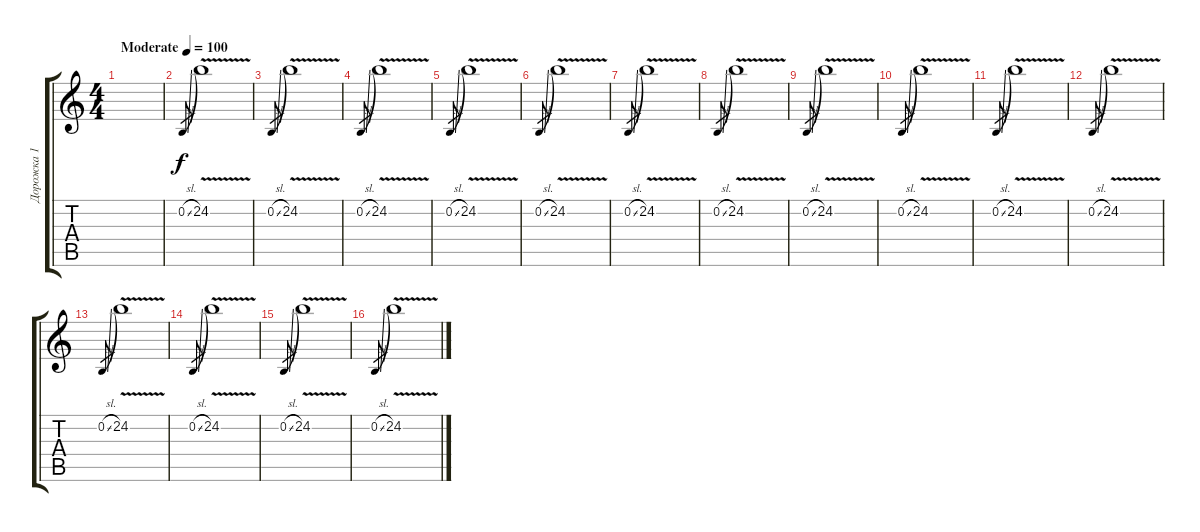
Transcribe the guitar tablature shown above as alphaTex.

\track ("Дорожка 1" "Дорожка 1") {instrument lead5charang}
\staff {score tabs}
\tuning (E4 B3 G3 D3 A2 E2) {hide}
\ts (4 4)
\tempo (100 "Moderate")
\clef g2
\ks c
|
0.2{sl}.8{gr} 24.2{v}.1 |
0.2{sl}.8{gr} 24.2{v}.1 |
0.2{sl}.8{gr} 24.2{v}.1 |
0.2{sl}.8{gr} 24.2{v}.1 |
0.2{sl}.8{gr} 24.2{v}.1 |
0.2{sl}.8{gr} 24.2{v}.1 |
0.2{sl}.8{gr} 24.2{v}.1 |
0.2{sl}.8{gr} 24.2{v}.1 |
0.2{sl}.8{gr} 24.2{v}.1 |
0.2{sl}.8{gr} 24.2{v}.1 |
0.2{sl}.8{gr} 24.2{v}.1 |
0.2{sl}.8{gr} 24.2{v}.1 |
0.2{sl}.8{gr} 24.2{v}.1 |
0.2{sl}.8{gr} 24.2{v}.1 |
0.2{sl}.8{gr} 24.2{v}.1
